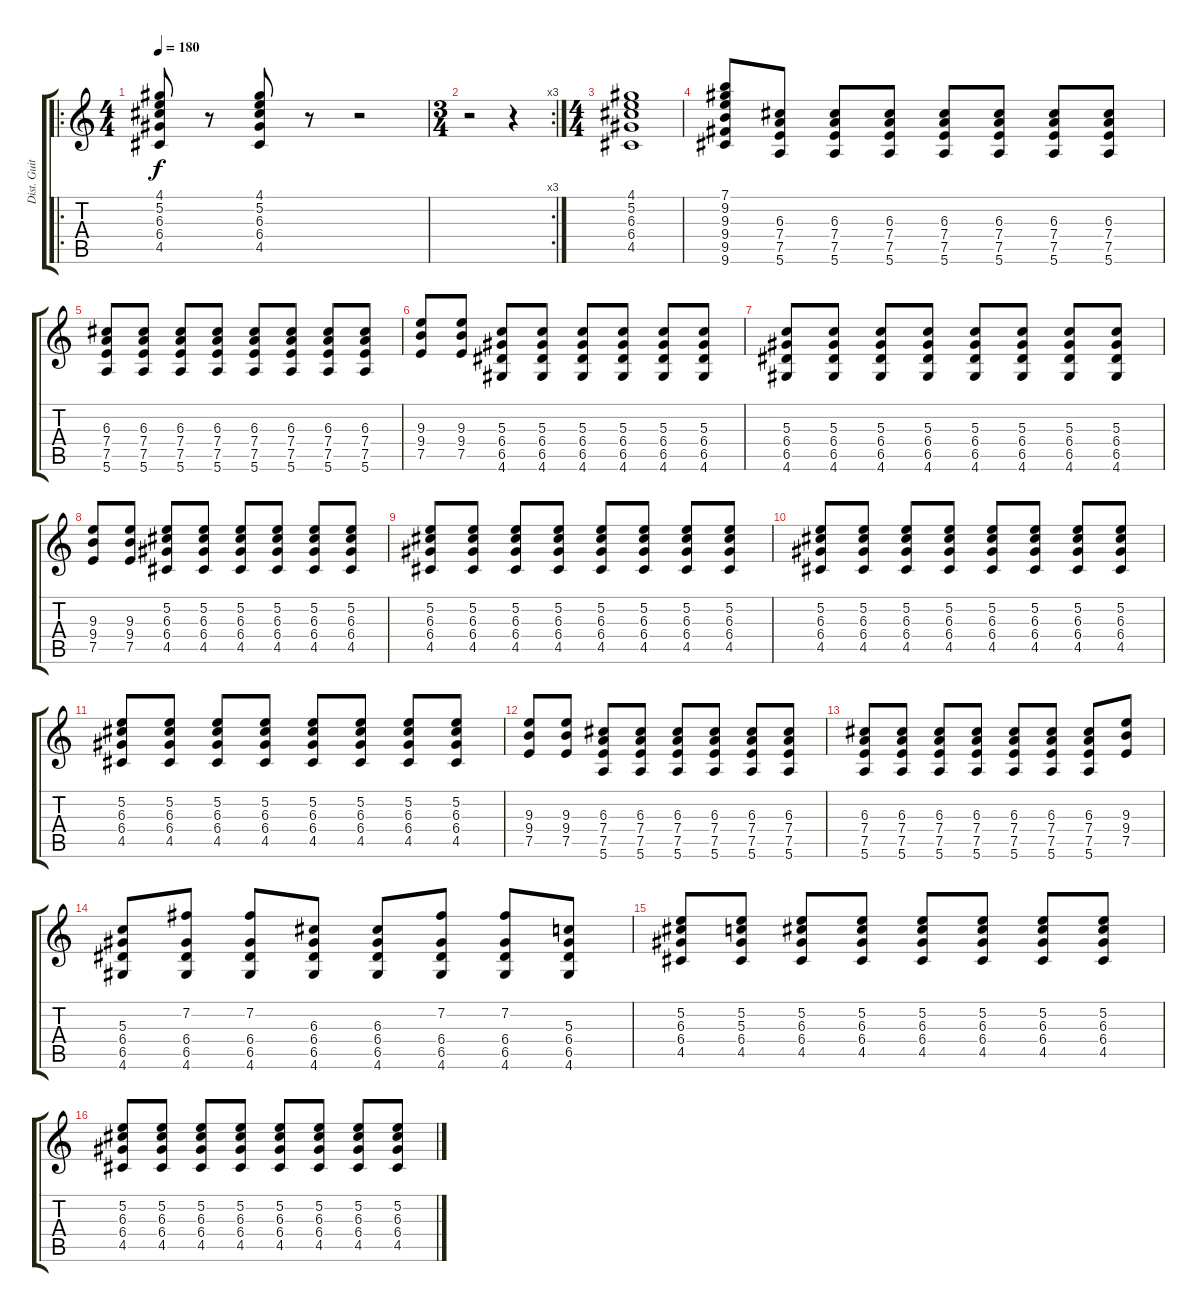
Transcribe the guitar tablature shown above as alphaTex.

\track ("Dist. Guitar 1" "Dist. Guit") {instrument distortionguitar}
\staff {score tabs}
\tuning (E4 B3 G3 D3 A2 E2) {hide}
\ro
\ts (4 4)
\tempo 180
\clef g2
\ks c
(4.1 5.2 6.3 6.4 4.5).8{dy f} r.8 (4.1 5.2 6.3 6.4 4.5).8 r.8 r.2 |
\rc 3
\ts (3 4)
r.2 r.4 |
\ts (4 4)
(4.1 5.2 6.3 6.4 4.5).1 |
(7.1 9.2 9.3 9.4 9.5 9.6).8 (6.3 7.4 7.5 5.6).8 (6.3 7.4 7.5 5.6).8 (6.3 7.4 7.5 5.6).8 (6.3 7.4 7.5 5.6).8 (6.3 7.4 7.5 5.6).8 (6.3 7.4 7.5 5.6).8 (6.3 7.4 7.5 5.6).8 |
(6.3 7.4 7.5 5.6).8 (6.3 7.4 7.5 5.6).8 (6.3 7.4 7.5 5.6).8 (6.3 7.4 7.5 5.6).8 (6.3 7.4 7.5 5.6).8 (6.3 7.4 7.5 5.6).8 (6.3 7.4 7.5 5.6).8 (6.3 7.4 7.5 5.6).8 |
(9.3 9.4 7.5).8 (9.3 9.4 7.5).8 (5.3 6.4 6.5 4.6).8 (5.3 6.4 6.5 4.6).8 (5.3 6.4 6.5 4.6).8 (5.3 6.4 6.5 4.6).8 (5.3 6.4 6.5 4.6).8 (5.3 6.4 6.5 4.6).8 |
(5.3 6.4 6.5 4.6).8 (5.3 6.4 6.5 4.6).8 (5.3 6.4 6.5 4.6).8 (5.3 6.4 6.5 4.6).8 (5.3 6.4 6.5 4.6).8 (5.3 6.4 6.5 4.6).8 (5.3 6.4 6.5 4.6).8 (5.3 6.4 6.5 4.6).8 |
(9.3 9.4 7.5).8 (9.3 9.4 7.5).8 (5.2 6.3 6.4 4.5).8 (5.2 6.3 6.4 4.5).8 (5.2 6.3 6.4 4.5).8 (5.2 6.3 6.4 4.5).8 (5.2 6.3 6.4 4.5).8 (5.2 6.3 6.4 4.5).8 |
(5.2 6.3 6.4 4.5).8 (5.2 6.3 6.4 4.5).8 (5.2 6.3 6.4 4.5).8 (5.2 6.3 6.4 4.5).8 (5.2 6.3 6.4 4.5).8 (5.2 6.3 6.4 4.5).8 (5.2 6.3 6.4 4.5).8 (5.2 6.3 6.4 4.5).8 |
(5.2 6.3 6.4 4.5).8 (5.2 6.3 6.4 4.5).8 (5.2 6.3 6.4 4.5).8 (5.2 6.3 6.4 4.5).8 (5.2 6.3 6.4 4.5).8 (5.2 6.3 6.4 4.5).8 (5.2 6.3 6.4 4.5).8 (5.2 6.3 6.4 4.5).8 |
(5.2 6.3 6.4 4.5).8 (5.2 6.3 6.4 4.5).8 (5.2 6.3 6.4 4.5).8 (5.2 6.3 6.4 4.5).8 (5.2 6.3 6.4 4.5).8 (5.2 6.3 6.4 4.5).8 (5.2 6.3 6.4 4.5).8 (5.2 6.3 6.4 4.5).8 |
(9.3 9.4 7.5).8 (9.3 9.4 7.5).8 (6.3 7.4 7.5 5.6).8 (6.3 7.4 7.5 5.6).8 (6.3 7.4 7.5 5.6).8 (6.3 7.4 7.5 5.6).8 (6.3 7.4 7.5 5.6).8 (6.3 7.4 7.5 5.6).8 |
(6.3 7.4 7.5 5.6).8 (6.3 7.4 7.5 5.6).8 (6.3 7.4 7.5 5.6).8 (6.3 7.4 7.5 5.6).8 (6.3 7.4 7.5 5.6).8 (6.3 7.4 7.5 5.6).8 (6.3 7.4 7.5 5.6).8 (9.3 9.4 7.5).8 |
(5.3 6.4 6.5 4.6).8 (7.2 6.4 6.5 4.6).8 (7.2 6.4 6.5 4.6).8 (6.3 6.4 6.5 4.6).8 (6.3 6.4 6.5 4.6).8 (7.2 6.4 6.5 4.6).8 (7.2 6.4 6.5 4.6).8 (5.3 6.4 6.5 4.6).8 |
(5.2 6.3 6.4 4.5).8 (5.2 5.3 6.4 4.5).8 (5.2 6.3 6.4 4.5).8 (5.2 6.3 6.4 4.5).8 (5.2 6.3 6.4 4.5).8 (5.2 6.3 6.4 4.5).8 (5.2 6.3 6.4 4.5).8 (5.2 6.3 6.4 4.5).8 |
(5.2 6.3 6.4 4.5).8 (5.2 6.3 6.4 4.5).8 (5.2 6.3 6.4 4.5).8 (5.2 6.3 6.4 4.5).8 (5.2 6.3 6.4 4.5).8 (5.2 6.3 6.4 4.5).8 (5.2 6.3 6.4 4.5).8 (5.2 6.3 6.4 4.5).8
